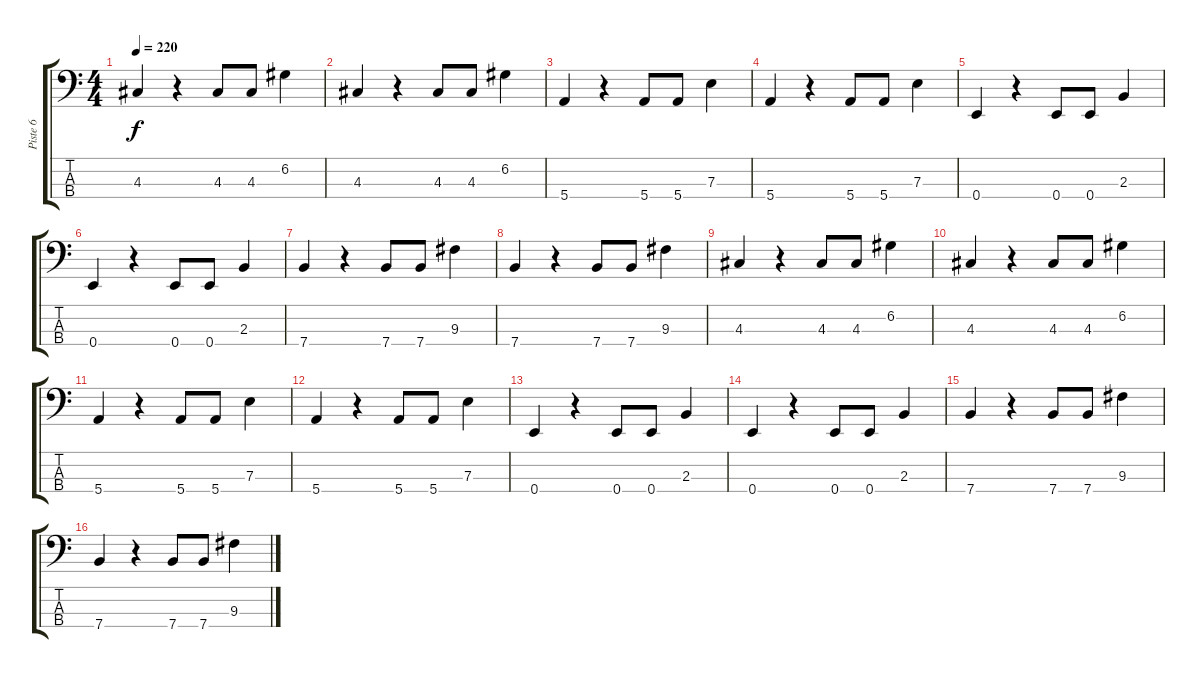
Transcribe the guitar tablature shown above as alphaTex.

\track ("Piste 6" "Piste 6") {instrument acousticguitarsteel}
\staff {score tabs}
\tuning (G2 D2 A1 E1) {hide}
\ts (4 4)
\tempo 220
\clef f4
\ks c
4.3.4{dy f} r.4 4.3.8 4.3.8 6.2.4 |
4.3.4 r.4 4.3.8 4.3.8 6.2.4 |
5.4.4 r.4 5.4.8 5.4.8 7.3.4 |
5.4.4 r.4 5.4.8 5.4.8 7.3.4 |
0.4.4 r.4 0.4.8 0.4.8 2.3.4 |
0.4.4 r.4 0.4.8 0.4.8 2.3.4 |
7.4.4 r.4 7.4.8 7.4.8 9.3.4 |
7.4.4 r.4 7.4.8 7.4.8 9.3.4 |
4.3.4 r.4 4.3.8 4.3.8 6.2.4 |
4.3.4 r.4 4.3.8 4.3.8 6.2.4 |
5.4.4 r.4 5.4.8 5.4.8 7.3.4 |
5.4.4 r.4 5.4.8 5.4.8 7.3.4 |
0.4.4 r.4 0.4.8 0.4.8 2.3.4 |
0.4.4 r.4 0.4.8 0.4.8 2.3.4 |
7.4.4 r.4 7.4.8 7.4.8 9.3.4 |
7.4.4 r.4 7.4.8 7.4.8 9.3.4
